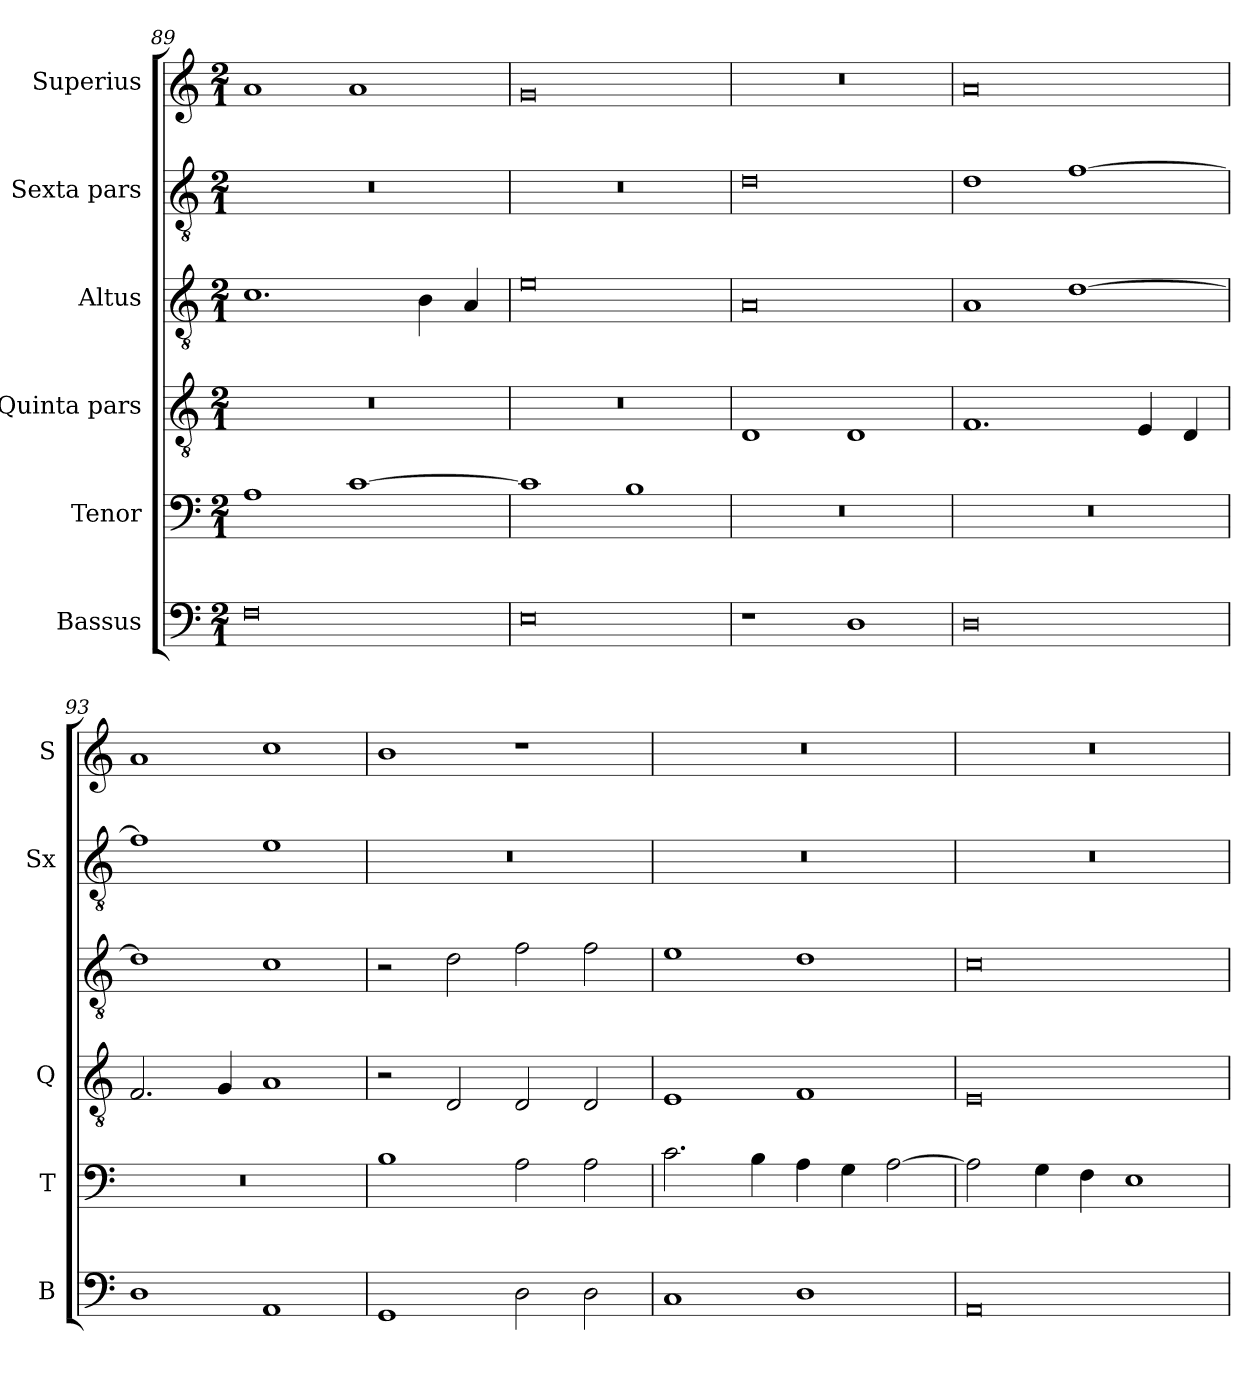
**kern	**kern	**kern	**kern	**kern	**kern
*part6	*part5	*part4	*part3	*part2	*part1
*staff6	*staff5	*staff4	*staff3	*staff2	*staff1
*I"Bassus	*I"Tenor	*I"Quinta pars	*I"Altus	*I"Sexta pars	*I"Superius
*I'B	*I'T	*I'Q	*	*I'Sx	*I'S
*clefF4	*clefF4	*clefGv2	*clefGv2	*clefGv2	*clefG2
*k[]	*k[]	*k[]	*k[]	*k[]	*k[]
*M2/1	*M2/1	*M2/1	*M2/1	*M2/1	*M2/1
=89	=89	=89	=89	=89	=89
0F	1A	0r	1.c	0r	1a
.	[1c	.	.	.	1a
.	.	.	4B\	.	.
.	.	.	4A/	.	.
=90	=90	=90	=90	=90	=90
0E	1c]	0r	0e	0r	0g
.	1B	.	.	.	.
=91	=91	=91	=91	=91	=91
1r	0r	1D	0A	0d	0r
1D	.	1D	.	.	.
=92	=92	=92	=92	=92	=92
0D	0r	1.F	1A	1d	0a
.	.	.	[1d	[1f	.
.	.	4E/	.	.	.
.	.	4D/	.	.	.
=93	=93	=93	=93	=93	=93
1D	0r	2.F/	1d]	1f]	1a
.	.	4G/	.	.	.
1AA	.	1A	1c	1e	1cc
=94	=94	=94	=94	=94	=94
1GG	1B	2r	2r	0r	1b
.	.	2D/	2d\	.	.
2D\	2A\	2D/	2f\	.	1r
2D\	2A\	2D/	2f\	.	.
=95	=95	=95	=95	=95	=95
1C	2.c\	1E	1e	0r	0r
.	4B\	.	.	.	.
1D	4A\	1F	1d	.	.
.	4G\	.	.	.	.
.	[2A\	.	.	.	.
=96	=96	=96	=96	=96	=96
0AA	2A\]	0E	0c	0r	0r
.	4G\	.	.	.	.
.	4F\	.	.	.	.
.	1E	.	.	.	.
=	=	=	=	=	=
*-	*-	*-	*-	*-	*-
